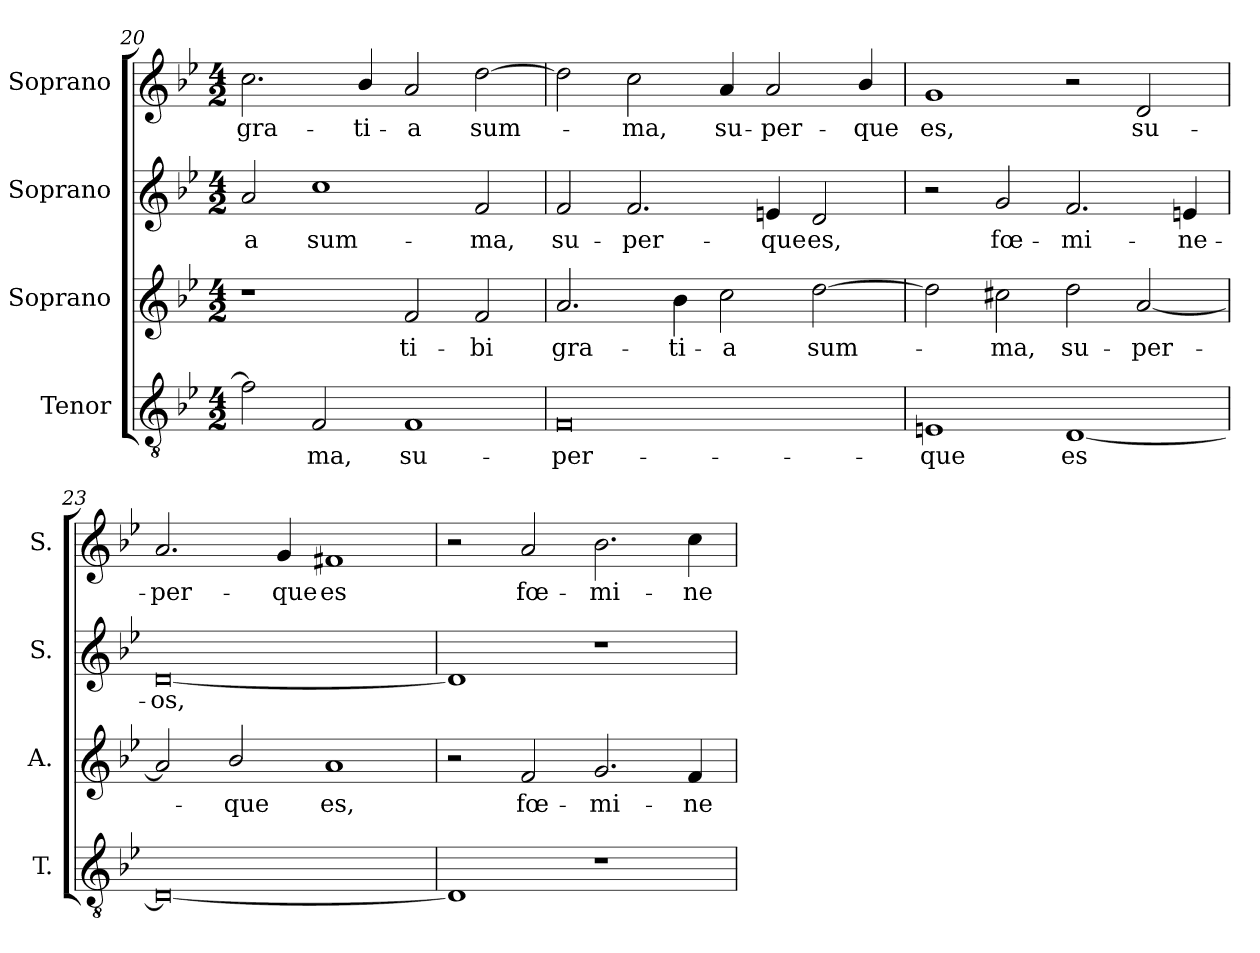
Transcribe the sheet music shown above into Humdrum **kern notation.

**kern	**text	**kern	**text	**kern	**text	**kern	**text
*part4	*part4	*part3	*part3	*part2	*part2	*part1	*part1
*staff4	*staff4	*staff3	*staff3	*staff2	*staff2	*staff1	*staff1
*I"Tenor	*	*I"Soprano	*	*I"Soprano	*	*I"Soprano	*
*I'T.	*	*I'A.	*	*I'S.	*	*I'S.	*
!!LO:PB:g=z
*clefGv2	*	*clefG2	*	*clefG2	*	*clefG2	*
*ITrd7c12	*	*	*	*	*	*	*
*k[b-e-]	*	*k[b-e-]	*	*k[b-e-]	*	*k[b-e-]	*
*B-:	*	*B-:	*	*B-:	*	*B-:	*
*M4/2	*	*M4/2	*	*M4/2	*	*M4/2	*
=20	=20	=20	=20	=20	=20	=20	=20
!	!	!	!	!	!LO:LY:b:color=#000000	!	!
!	!	!	!	!	!	!	!LO:LY:b:color=#000000
2Fi\]	.	1r	.	2ai/	-a	2.cci\	gra-
!	!LO:LY:b:color=#000000	!	!	!	!	!	!
!	!	!	!	!	!LO:LY:b:color=#000000	!	!
2FFi/	-ma,	.	.	1cci	sum-	.	.
!	!	!	!	!	!	!	!LO:LY:b:color=#000000
.	.	.	.	.	.	4b-i/	-ti-
!	!LO:LY:b:color=#000000	!	!	!	!	!	!
!	!	!	!LO:LY:b:color=#000000	!	!	!	!
!	!	!	!	!	!	!	!LO:LY:b:color=#000000
1FFi	su-	2fi/	ti-	.	.	2ai/	-a
!	!	!	!LO:LY:b:color=#000000	!	!	!	!
!	!	!	!	!	!LO:LY:b:color=#000000	!	!
!	!	!	!	!	!	!	!LO:LY:b:color=#000000
.	.	2fi/	-bi	2fi/	-ma,	[2ddi\	sum-
=21	=21	=21	=21	=21	=21	=21	=21
!	!LO:LY:b:color=#000000	!	!	!	!	!	!
!	!	!	!LO:LY:b:color=#000000	!	!	!	!
!	!	!	!	!	!LO:LY:b:color=#000000	!	!
0FFi	-per-	2.ai/	gra-	2fi/	su-	2ddi\]	.
!	!	!	!	!	!LO:LY:b:color=#000000	!	!
!	!	!	!	!	!	!	!LO:LY:b:color=#000000
.	.	.	.	2.fi/	-per-	2cci\	-ma,
!	!	!	!LO:LY:b:color=#000000	!	!	!	!
.	.	4b-i\	-ti-	.	.	.	.
!	!	!	!LO:LY:b:color=#000000	!	!	!	!
!	!	!	!	!	!	!	!LO:LY:b:color=#000000
.	.	2cci\	-a	.	.	4ai/	su-
!	!	!	!	!	!LO:LY:b:color=#000000	!	!
!	!	!	!	!	!	!	!LO:LY:b:color=#000000
.	.	.	.	4eni/	-que	2ai/	-per-
!	!	!	!LO:LY:b:color=#000000	!	!	!	!
!	!	!	!	!	!LO:LY:b:color=#000000	!	!
.	.	[2ddi\	sum-	2di/	es,	.	.
!	!	!	!	!	!	!	!LO:LY:b:color=#000000
.	.	.	.	.	.	4b-i/	-que
=22	=22	=22	=22	=22	=22	=22	=22
!	!LO:LY:b:color=#000000	!	!	!	!	!	!
!	!	!	!	!	!	!	!LO:LY:b:color=#000000
1EEni	-que	2ddi\]	.	2r	.	1gi	es,
!	!	!	!LO:LY:b:color=#000000	!	!	!	!
!	!	!	!	!	!LO:LY:b:color=#000000	!	!
.	.	2cc#Xi\	-ma,	2gi/	fœ-	.	.
!	!LO:LY:b:color=#000000	!	!	!	!	!	!
!	!	!	!LO:LY:b:color=#000000	!	!	!	!
!	!	!	!	!	!LO:LY:b:color=#000000	!	!
[1DDi	es	2ddi\	su-	2.fi/	-mi-	2r	.
!	!	!	!LO:LY:b:color=#000000	!	!	!	!
!	!	!	!	!	!	!	!LO:LY:b:color=#000000
.	.	[2ai/	-per-	.	.	2di/	su-
!	!	!	!	!	!LO:LY:b:color=#000000	!	!
.	.	.	.	4eni/	-ne-	.	.
=23	=23	=23	=23	=23	=23	=23	=23
!	!	!	!	!	!LO:LY:b:color=#000000	!	!
!	!	!	!	!	!	!	!LO:LY:b:color=#000000
0DDi_	.	2ai/]	.	[0di	-os,	2.ai/	-per-
!	!	!	!LO:LY:b:color=#000000	!	!	!	!
.	.	2b-i/	-que	.	.	.	.
!	!	!	!	!	!	!	!LO:LY:b:color=#000000
.	.	.	.	.	.	4gi/	-que
!	!	!	!LO:LY:b:color=#000000	!	!	!	!
!	!	!	!	!	!	!	!LO:LY:b:color=#000000
.	.	1ai	es,	.	.	1f#Xi	es
=24	=24	=24	=24	=24	=24	=24	=24
1DDi]	.	2r	.	1di]	.	2r	.
!	!	!	!LO:LY:b:color=#000000	!	!	!	!
!	!	!	!	!	!	!	!LO:LY:b:color=#000000
.	.	2fi/	fœ-	.	.	2ai/	fœ-
!	!	!	!LO:LY:b:color=#000000	!	!	!	!
!	!	!	!	!	!	!	!LO:LY:b:color=#000000
1r	.	2.gi/	-mi-	1r	.	2.b-i\	-mi-
!	!	!	!LO:LY:b:color=#000000	!	!	!	!
!	!	!	!	!	!	!	!LO:LY:b:color=#000000
.	.	4fi/	-ne-	.	.	4cci\	-ne-
=	=	=	=	=	=	=	=
*-	*-	*-	*-	*-	*-	*-	*-
